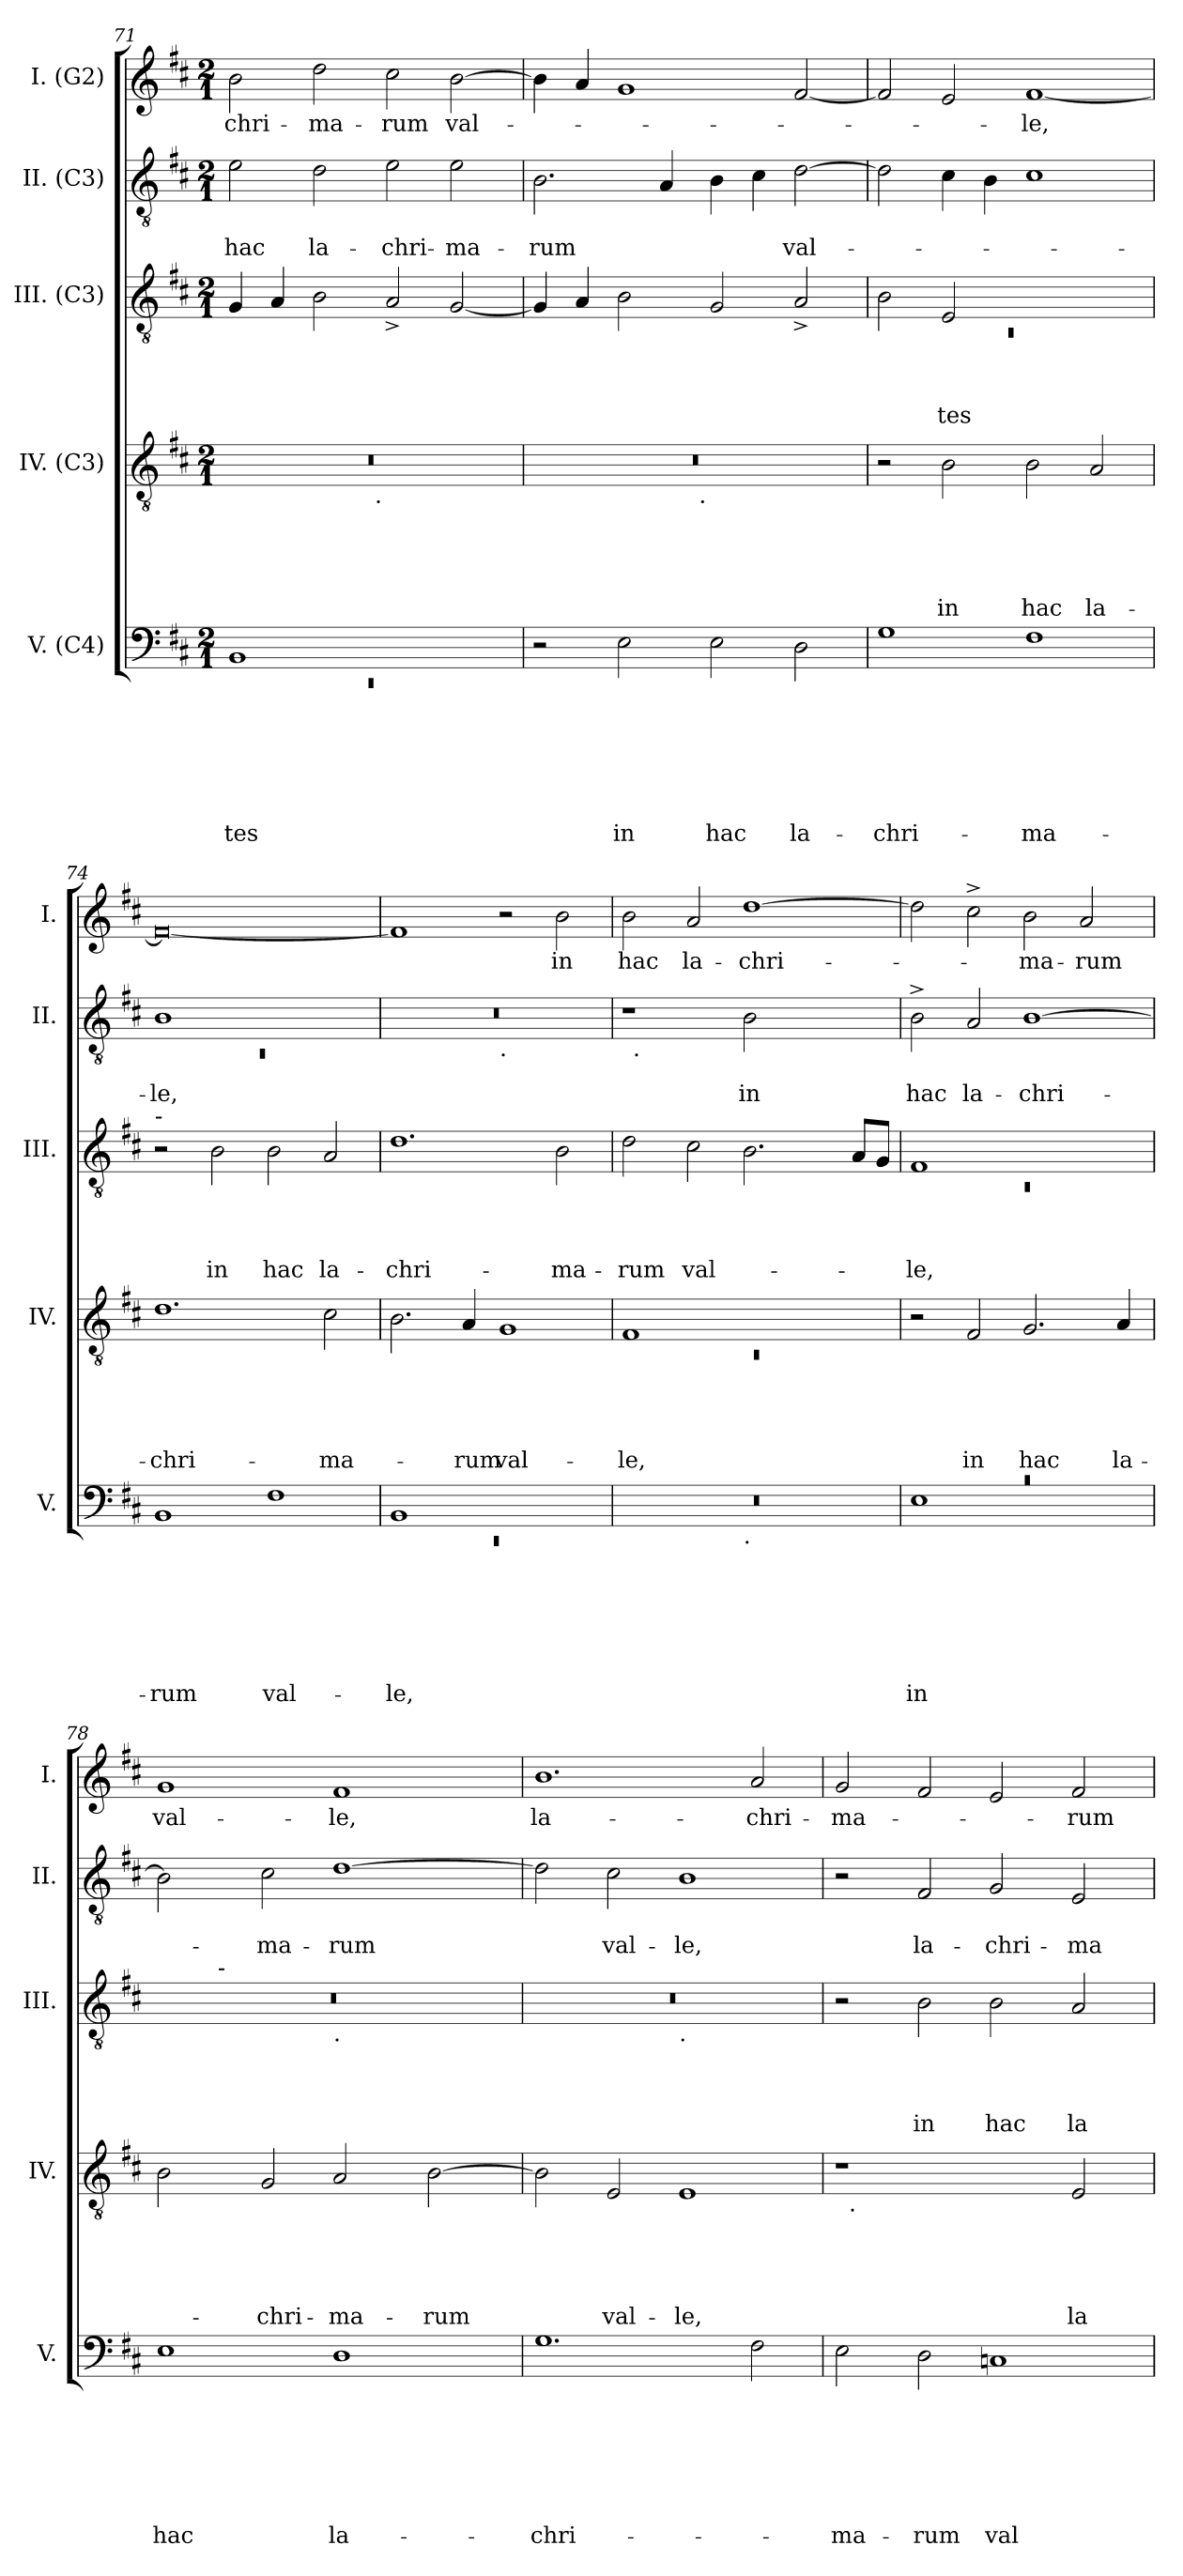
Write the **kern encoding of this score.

**kern	**text	**text	**text	**text	**text	**text	**text	**kern	**text	**text	**text	**text	**text	**kern	**text	**text	**text	**text	**kern	**text	**text	**kern	**text
*part5	*part5	*part5	*part5	*part5	*part5	*part5	*part5	*part4	*part4	*part4	*part4	*part4	*part4	*part3	*part3	*part3	*part3	*part3	*part2	*part2	*part2	*part1	*part1
*staff5	*staff5	*staff5	*staff5	*staff5	*staff5	*staff5	*staff5	*staff4	*staff4	*staff4	*staff4	*staff4	*staff4	*staff3	*staff3	*staff3	*staff3	*staff3	*staff2	*staff2	*staff2	*staff1	*staff1
*I"V. (C4)	*	*	*	*	*	*	*	*I"IV. (C3)	*	*	*	*	*	*I"III. (C3)	*	*	*	*	*I"II. (C3)	*	*	*I"I. (G2)	*
*I'V.	*	*	*	*	*	*	*	*I'IV.	*	*	*	*	*	*I'III.	*	*	*	*	*I'II.	*	*	*I'I.	*
*clefF4	*	*	*	*	*	*	*	*clefGv2	*	*	*	*	*	*clefGv2	*	*	*	*	*clefGv2	*	*	*clefG2	*
*k[f#c#]	*	*	*	*	*	*	*	*k[f#c#]	*	*	*	*	*	*k[f#c#]	*	*	*	*	*k[f#c#]	*	*	*k[f#c#]	*
*D:	*	*	*	*	*	*	*	*D:	*	*	*	*	*	*D:	*	*	*	*	*D:	*	*	*D:	*
*M2/1	*	*	*	*	*	*	*	*M2/1	*	*	*	*	*	*M2/1	*	*	*	*	*M2/1	*	*	*M2/1	*
=71	=71	=71	=71	=71	=71	=71	=71	=71	=71	=71	=71	=71	=71	=71	=71	=71	=71	=71	=71	=71	=71	=71	=71
*^	*	*	*	*	*	*	*	*	*	*	*	*	*	*	*	*	*	*	*	*	*	*	*
!	!LO:N:vis=1	!	!	!	!	!	!	!LO:LY:b	!	!	!	!	!	!	!	!	!	!	!	!	!	!LO:LY:b	!	!LO:LY:b
*	*	*	*	*	*	*	*	*	*^	*	*	*	*	*	*	*	*	*	*	*	*	*	*	*
1BB	0rEE	.	.	.	.	.	.	-tes	0r	2ryy	.	.	.	.	.	4G/	.	.	.	.	2e\	.	hac	2b\	-chri-
.	.	.	.	.	.	.	.	.	.	.	.	.	.	.	.	4A/	.	.	.	.	.	.	.	.	.
!	!	!	!	!	!	!	!	!	!	!	!	!	!	!	!	!	!	!	!	!	!	!	!LO:LY:b	!	!LO:LY:b
.	.	.	.	.	.	.	.	.	.	4...ryy	.	.	.	.	.	2B\	.	.	.	.	2d\	.	la-	2dd\	-ma-
!	!	!	!	!	!	!	!	!	!	!LO:TX:b:t=.	!	!	!	!	!	!	!	!	!	!	!	!	!	!	!
.	.	.	.	.	.	.	.	.	.	1ryy	.	.	.	.	.	.	.	.	.	.	.	.	.	.	.
!	!	!	!	!	!	!	!	!	!	!	!	!	!	!	!	!	!	!	!	!	!	!	!LO:LY:b	!	!LO:LY:b
1ryy	.	.	.	.	.	.	.	.	.	.	.	.	.	.	.	2A^</	.	.	.	.	2e\	.	-chri-	2cc#\	-rum
!	!	!	!	!	!	!	!	!	!	!	!	!	!	!	!	!	!	!	!	!	!	!	!LO:LY:b	!	!LO:LY:b
.	.	.	.	.	.	.	.	.	.	.	.	.	.	.	.	[<2G/	.	.	.	.	2e\	.	-ma-	[>2b\	val-
.	.	.	.	.	.	.	.	.	.	32ryy	.	.	.	.	.	.	.	.	.	.	.	.	.	.	.
=72	=72	=72	=72	=72	=72	=72	=72	=72	=72	=72	=72	=72	=72	=72	=72	=72	=72	=72	=72	=72	=72	=72	=72	=72	=72
!	!	!	!	!	!	!	!	!	!	!	!	!	!	!	!	!	!	!	!	!	!	!	!LO:LY:b	!	!
*v	*v	*	*	*	*	*	*	*	*	*	*	*	*	*	*	*	*	*	*	*	*	*	*	*	*
2r	.	.	.	.	.	.	.	0r	2ryy	.	.	.	.	.	4G/]	.	.	.	.	2.B\	.	-rum	4b\]	.
.	.	.	.	.	.	.	.	.	.	.	.	.	.	.	4A/	.	.	.	.	.	.	.	4a/	.
!	!	!	!	!	!	!	!LO:LY:b	!	!	!	!	!	!	!	!	!	!	!	!	!	!	!	!	!
2E\	.	.	.	.	.	.	in	.	4...ryy	.	.	.	.	.	2B\	.	.	.	.	.	.	.	1g	.
.	.	.	.	.	.	.	.	.	.	.	.	.	.	.	.	.	.	.	.	4A/	.	.	.	.
!	!	!	!	!	!	!	!	!	!LO:TX:b:t=.	!	!	!	!	!	!	!	!	!	!	!	!	!	!	!
.	.	.	.	.	.	.	.	.	1ryy	.	.	.	.	.	.	.	.	.	.	.	.	.	.	.
!	!	!	!	!	!	!	!LO:LY:b	!	!	!	!	!	!	!	!	!	!	!	!	!	!	!	!	!
2E\	.	.	.	.	.	.	hac	.	.	.	.	.	.	.	2G/	.	.	.	.	4B\	.	.	.	.
.	.	.	.	.	.	.	.	.	.	.	.	.	.	.	.	.	.	.	.	4c#\	.	.	.	.
!	!	!	!	!	!	!	!LO:LY:b	!	!	!	!	!	!	!	!	!	!	!	!	!	!	!LO:LY:b	!	!
2D\	.	.	.	.	.	.	la-	.	.	.	.	.	.	.	2A^</	.	.	.	.	[>2d\	.	val-	[<2f#/	.
.	.	.	.	.	.	.	.	.	32ryy	.	.	.	.	.	.	.	.	.	.	.	.	.	.	.
=73	=73	=73	=73	=73	=73	=73	=73	=73	=73	=73	=73	=73	=73	=73	=73	=73	=73	=73	=73	=73	=73	=73	=73	=73
*	*	*	*	*	*	*	*	*	*	*	*	*	*	*	*^	*	*	*	*	*	*	*	*	*
!	!	!	!	!	!	!	!LO:LY:b	!	!	!	!	!	!	!	!	!LO:N:vis=1	!	!	!	!	!	!	!	!	!
*	*	*	*	*	*	*	*	*v	*v	*	*	*	*	*	*	*	*	*	*	*	*	*	*	*	*
1G	.	.	.	.	.	.	-chri-	2r	.	.	.	.	.	2B\	0rC	.	.	.	.	2d\]	.	.	2f#/]	.
!	!	!	!	!	!	!	!	!	!	!	!	!	!LO:LY:b	!	!	!	!	!	!LO:LY:b	!	!	!	!	!
.	.	.	.	.	.	.	.	2B\	.	.	.	.	in	2E/	.	.	.	.	-tes	4c#\	.	.	2e/	.
.	.	.	.	.	.	.	.	.	.	.	.	.	.	.	.	.	.	.	.	4B\	.	.	.	.
!	!	!	!	!	!	!	!LO:LY:b	!	!	!	!	!	!LO:LY:b	!	!	!	!	!	!	!	!	!	!	!LO:LY:b
1F#	.	.	.	.	.	.	-ma-	2B\	.	.	.	.	hac	1ryy	.	.	.	.	.	1c#	.	.	[>1f#	-le,
!	!	!	!	!	!	!	!	!	!	!	!	!	!LO:LY:b	!	!	!	!	!	!	!	!	!	!	!
.	.	.	.	.	.	.	.	2A/	.	.	.	.	la-	.	.	.	.	.	.	.	.	.	.	.
*	*	*	*	*	*	*	*	*	*	*	*	*	*	*v	*v	*	*	*	*	*	*	*	*	*
!!LO:PB:g=z
=74	=74	=74	=74	=74	=74	=74	=74	=74	=74	=74	=74	=74	=74	=74	=74	=74	=74	=74	=74	=74	=74	=74	=74
*	*	*	*	*	*	*	*	*	*	*	*	*	*	*	*	*	*	*	*^	*	*	*	*
!	!	!	!	!	!	!	!	!	!	!	!	!	!	!LO:TX:a:t=-	!	!	!	!	!	!	!	!	!	!
!	!	!	!	!	!	!	!LO:LY:b	!	!	!	!	!	!LO:LY:b	!	!	!	!	!	!	!LO:N:vis=1	!	!LO:LY:b	!	!
1BB	.	.	.	.	.	.	-rum	1.d	.	.	.	.	-chri-	2r	.	.	.	.	1B	0rC	.	-le,	0f#_	.
!	!	!	!	!	!	!	!	!	!	!	!	!	!	!	!	!	!	!LO:LY:b	!	!	!	!	!	!
.	.	.	.	.	.	.	.	.	.	.	.	.	.	2B\	.	.	.	in	.	.	.	.	.	.
!	!	!	!	!	!	!	!LO:LY:b	!	!	!	!	!	!	!	!	!	!	!LO:LY:b	!	!	!	!	!	!
1F#	.	.	.	.	.	.	val-	.	.	.	.	.	.	2B\	.	.	.	hac	1ryy	.	.	.	.	.
!	!	!	!	!	!	!	!	!	!	!	!	!	!LO:LY:b	!	!	!	!	!LO:LY:b	!	!	!	!	!	!
.	.	.	.	.	.	.	.	2c#\	.	.	.	.	-ma-	2A/	.	.	.	la-	.	.	.	.	.	.
=75	=75	=75	=75	=75	=75	=75	=75	=75	=75	=75	=75	=75	=75	=75	=75	=75	=75	=75	=75	=75	=75	=75	=75	=75
*^	*	*	*	*	*	*	*	*	*	*	*	*	*	*	*	*	*	*	*	*	*	*	*	*
!	!LO:N:vis=1	!	!	!	!	!	!	!LO:LY:b	!	!	!	!	!	!	!	!	!	!	!LO:LY:b	!	!	!	!	!	!
1BB	0rEE	.	.	.	.	.	.	-le,	2.B\	.	.	.	.	.	1.d	.	.	.	-chri-	0r	1ryy	.	.	1f#]	.
!	!	!	!	!	!	!	!	!	!	!	!	!	!	!LO:LY:b	!	!	!	!	!	!	!	!	!	!	!
.	.	.	.	.	.	.	.	.	4A/	.	.	.	.	-rum	.	.	.	.	.	.	.	.	.	.	.
!	!	!	!	!	!	!	!	!	!	!	!	!	!	!	!	!	!	!	!	!	!LO:TX:b:t=.	!	!	!	!
!	!	!	!	!	!	!	!	!	!	!	!	!	!	!LO:LY:b	!	!	!	!	!	!	!	!	!	!	!
1ryy	.	.	.	.	.	.	.	.	1G	.	.	.	.	val-	.	.	.	.	.	.	1ryy	.	.	2r	.
!	!	!	!	!	!	!	!	!	!	!	!	!	!	!	!	!	!	!	!LO:LY:b	!	!	!	!	!	!LO:LY:b
.	.	.	.	.	.	.	.	.	.	.	.	.	.	.	2B\	.	.	.	-ma-	.	.	.	.	2b\	in
=76	=76	=76	=76	=76	=76	=76	=76	=76	=76	=76	=76	=76	=76	=76	=76	=76	=76	=76	=76	=76	=76	=76	=76	=76	=76
*	*	*	*	*	*	*	*	*	*^	*	*	*	*	*	*	*	*	*	*	*	*	*	*	*	*
!	!	!	!	!	!	!	!	!	!	!LO:N:vis=1	!	!	!	!	!LO:LY:b	!	!	!	!	!LO:LY:b	!	!	!	!	!	!LO:LY:b
0r	1ryy	.	.	.	.	.	.	.	1F#	0rC	.	.	.	.	-le,	2d\	.	.	.	-rum	1r	32ryy	.	.	2b\	hac
!	!	!	!	!	!	!	!	!	!	!	!	!	!	!	!	!	!	!	!	!	!	!LO:TX:b:t=.	!	!	!	!
.	.	.	.	.	.	.	.	.	.	.	.	.	.	.	.	.	.	.	.	.	.	1ryy	.	.	.	.
!	!	!	!	!	!	!	!	!	!	!	!	!	!	!	!	!	!	!	!	!LO:LY:b	!	!	!	!	!	!LO:LY:b
.	.	.	.	.	.	.	.	.	.	.	.	.	.	.	.	2c#\	.	.	.	val-	.	.	.	.	2a/	la-
!	!LO:TX:b:t=.	!	!	!	!	!	!	!	!	!	!	!	!	!	!	!	!	!	!	!	!	!	!	!	!	!
!	!	!	!	!	!	!	!	!	!	!	!	!	!	!	!	!	!	!	!	!	!	!	!	!LO:LY:b	!	!LO:LY:b
.	1ryy	.	.	.	.	.	.	.	1ryy	.	.	.	.	.	.	2.B\	.	.	.	.	2B\	.	.	in	[>1dd	-chri-
.	.	.	.	.	.	.	.	.	.	.	.	.	.	.	.	.	.	.	.	.	.	2ryy	.	.	.	.
.	.	.	.	.	.	.	.	.	.	.	.	.	.	.	.	.	.	.	.	.	2ryy	.	.	.	.	.
.	.	.	.	.	.	.	.	.	.	.	.	.	.	.	.	.	.	.	.	.	.	4...ryy	.	.	.	.
.	.	.	.	.	.	.	.	.	.	.	.	.	.	.	.	8A/L	.	.	.	.	.	.	.	.	.	.
.	.	.	.	.	.	.	.	.	.	.	.	.	.	.	.	8G/J	.	.	.	.	.	.	.	.	.	.
*	*	*	*	*	*	*	*	*	*v	*v	*	*	*	*	*	*	*	*	*	*	*	*	*	*	*	*
=77	=77	=77	=77	=77	=77	=77	=77	=77	=77	=77	=77	=77	=77	=77	=77	=77	=77	=77	=77	=77	=77	=77	=77	=77	=77
*	*	*	*	*	*	*	*	*	*	*	*	*	*	*	*^	*	*	*	*	*	*	*	*	*	*
!LO:N:vis=1	!	!	!	!	!	!	!	!LO:LY:b	!	!	!	!	!	!	!	!LO:N:vis=1	!	!	!	!LO:LY:b	!	!	!	!LO:LY:b	!	!
*	*	*	*	*	*	*	*	*	*	*	*	*	*	*	*	*	*	*	*	*	*v	*v	*	*	*	*
0rc	1E	.	.	.	.	.	.	in	2r	.	.	.	.	.	1F#	0rC	.	.	.	-le,	2B^>\	.	hac	2dd\]	.
!	!	!	!	!	!	!	!	!	!	!	!	!	!	!LO:LY:b	!	!	!	!	!	!	!	!	!LO:LY:b	!	!
.	.	.	.	.	.	.	.	.	2F#/	.	.	.	.	in	.	.	.	.	.	.	2A/	.	la-	2cc#^>\	.
!	!	!	!	!	!	!	!	!	!	!	!	!	!	!LO:LY:b	!	!	!	!	!	!	!	!	!LO:LY:b	!	!LO:LY:b
.	1ryy	.	.	.	.	.	.	.	2.G/	.	.	.	.	hac	1ryy	.	.	.	.	.	[<1B	.	-chri-	2b\	-ma-
!	!	!	!	!	!	!	!	!	!	!	!	!	!	!	!	!	!	!	!	!	!	!	!	!	!LO:LY:b
.	.	.	.	.	.	.	.	.	.	.	.	.	.	.	.	.	.	.	.	.	.	.	.	2a/	-rum
!	!	!	!	!	!	!	!	!	!	!	!	!	!	!LO:LY:b	!	!	!	!	!	!	!	!	!	!	!
.	.	.	.	.	.	.	.	.	4A/	.	.	.	.	la-	.	.	.	.	.	.	.	.	.	.	.
*v	*v	*	*	*	*	*	*	*	*	*	*	*	*	*	*v	*v	*	*	*	*	*	*	*	*	*
!!LO:LB:g=z
=78	=78	=78	=78	=78	=78	=78	=78	=78	=78	=78	=78	=78	=78	=78	=78	=78	=78	=78	=78	=78	=78	=78	=78
!	!	!	!	!	!	!	!LO:LY:b	!	!	!	!	!	!	!	!	!	!	!	!	!	!	!	!LO:LY:b
*	*	*	*	*	*	*	*	*	*	*	*	*	*	*^	*	*	*	*	*	*	*	*	*
*	*	*	*	*	*	*	*	*	*	*	*	*	*	*	*^	*	*	*	*	*	*	*	*	*
1E	.	.	.	.	.	.	hac	2B\	.	.	.	.	.	0r	4ryy	1ryy	.	.	.	.	2B\]	.	.	1g	val-
.	.	.	.	.	.	.	.	.	.	.	.	.	.	.	32ryy	.	.	.	.	.	.	.	.	.	.
!	!	!	!	!	!	!	!	!	!	!	!	!	!	!	!LO:TX:a:t=-	!	!	!	!	!	!	!	!	!	!
.	.	.	.	.	.	.	.	.	.	.	.	.	.	.	1ryy	.	.	.	.	.	.	.	.	.	.
!	!	!	!	!	!	!	!	!	!	!	!	!	!LO:LY:b	!	!	!	!	!	!	!	!	!	!LO:LY:b	!	!
.	.	.	.	.	.	.	.	2G/	.	.	.	.	-chri-	.	.	.	.	.	.	.	2c#\	.	-ma-	.	.
!	!	!	!	!	!	!	!	!	!	!	!	!	!	!	!	!LO:TX:b:t=.	!	!	!	!	!	!	!	!	!
!	!	!	!	!	!	!	!LO:LY:b	!	!	!	!	!	!LO:LY:b	!	!	!	!	!	!	!	!	!	!LO:LY:b	!	!LO:LY:b
1D	.	.	.	.	.	.	la-	2A/	.	.	.	.	-ma-	.	.	1ryy	.	.	.	.	[>1d	.	-rum	1f#	-le,
.	.	.	.	.	.	.	.	.	.	.	.	.	.	.	2ryy	.	.	.	.	.	.	.	.	.	.
!	!	!	!	!	!	!	!	!	!	!	!	!	!LO:LY:b	!	!	!	!	!	!	!	!	!	!	!	!
.	.	.	.	.	.	.	.	[>2B\	.	.	.	.	-rum	.	.	.	.	.	.	.	.	.	.	.	.
.	.	.	.	.	.	.	.	.	.	.	.	.	.	.	8..ryy	.	.	.	.	.	.	.	.	.	.
=79	=79	=79	=79	=79	=79	=79	=79	=79	=79	=79	=79	=79	=79	=79	=79	=79	=79	=79	=79	=79	=79	=79	=79	=79	=79
!	!	!	!	!	!	!	!LO:LY:b	!	!	!	!	!	!	!	!	!	!	!	!	!	!	!	!	!	!LO:LY:b
*	*	*	*	*	*	*	*	*	*	*	*	*	*	*	*v	*v	*	*	*	*	*	*	*	*	*
1.G	.	.	.	.	.	.	-chri-	2B\]	.	.	.	.	.	0r	1ryy	.	.	.	.	2d\]	.	.	1.b	la-
!	!	!	!	!	!	!	!	!	!	!	!	!	!LO:LY:b	!	!	!	!	!	!	!	!	!LO:LY:b	!	!
.	.	.	.	.	.	.	.	2E/	.	.	.	.	val-	.	.	.	.	.	.	2c#\	.	val-	.	.
!	!	!	!	!	!	!	!	!	!	!	!	!	!	!	!LO:TX:b:t=.	!	!	!	!	!	!	!	!	!
!	!	!	!	!	!	!	!	!	!	!	!	!	!LO:LY:b	!	!	!	!	!	!	!	!	!LO:LY:b	!	!
.	.	.	.	.	.	.	.	1E	.	.	.	.	-le,	.	1ryy	.	.	.	.	1B	.	-le,	.	.
!	!	!	!	!	!	!	!	!	!	!	!	!	!	!	!	!	!	!	!	!	!	!	!	!LO:LY:b
2F#\	.	.	.	.	.	.	.	.	.	.	.	.	.	.	.	.	.	.	.	.	.	.	2a/	-chri-
=80	=80	=80	=80	=80	=80	=80	=80	=80	=80	=80	=80	=80	=80	=80	=80	=80	=80	=80	=80	=80	=80	=80	=80	=80
!	!	!	!	!	!	!	!LO:LY:b	!	!	!	!	!	!	!	!	!	!	!	!	!	!	!	!	!LO:LY:b
*	*	*	*	*	*	*	*	*^	*	*	*	*	*	*v	*v	*	*	*	*	*	*	*	*	*
2E\	.	.	.	.	.	.	-ma-	1r	32ryy	.	.	.	.	.	2r	.	.	.	.	2r	.	.	2g/	-ma-
!	!	!	!	!	!	!	!	!	!LO:TX:b:t=.	!	!	!	!	!	!	!	!	!	!	!	!	!	!	!
.	.	.	.	.	.	.	.	.	1ryy	.	.	.	.	.	.	.	.	.	.	.	.	.	.	.
!	!	!	!	!	!	!	!LO:LY:b	!	!	!	!	!	!	!	!	!	!	!	!LO:LY:b	!	!	!LO:LY:b	!	!
2D\	.	.	.	.	.	.	-rum	.	.	.	.	.	.	.	2B\	.	.	.	in	2F#/	.	la-	2f#/	.
!	!	!	!	!	!	!	!LO:LY:b	!	!	!	!	!	!	!	!	!	!	!	!LO:LY:b	!	!	!LO:LY:b	!	!
1Cn	.	.	.	.	.	.	val-	2ryy	.	.	.	.	.	.	2B\	.	.	.	hac	2G/	.	-chri-	2e/	.
.	.	.	.	.	.	.	.	.	2ryy	.	.	.	.	.	.	.	.	.	.	.	.	.	.	.
!	!	!	!	!	!	!	!	!	!	!	!	!	!	!LO:LY:b	!	!	!	!	!LO:LY:b	!	!	!LO:LY:b	!	!LO:LY:b
.	.	.	.	.	.	.	.	2E/	.	.	.	.	.	la-	2A/	.	.	.	la-	2E/	.	-ma-	2f#/	-rum
.	.	.	.	.	.	.	.	.	4...ryy	.	.	.	.	.	.	.	.	.	.	.	.	.	.	.
*	*	*	*	*	*	*	*	*v	*v	*	*	*	*	*	*	*	*	*	*	*	*	*	*	*
=	=	=	=	=	=	=	=	=	=	=	=	=	=	=	=	=	=	=	=	=	=	=	=
*-	*-	*-	*-	*-	*-	*-	*-	*-	*-	*-	*-	*-	*-	*-	*-	*-	*-	*-	*-	*-	*-	*-	*-
